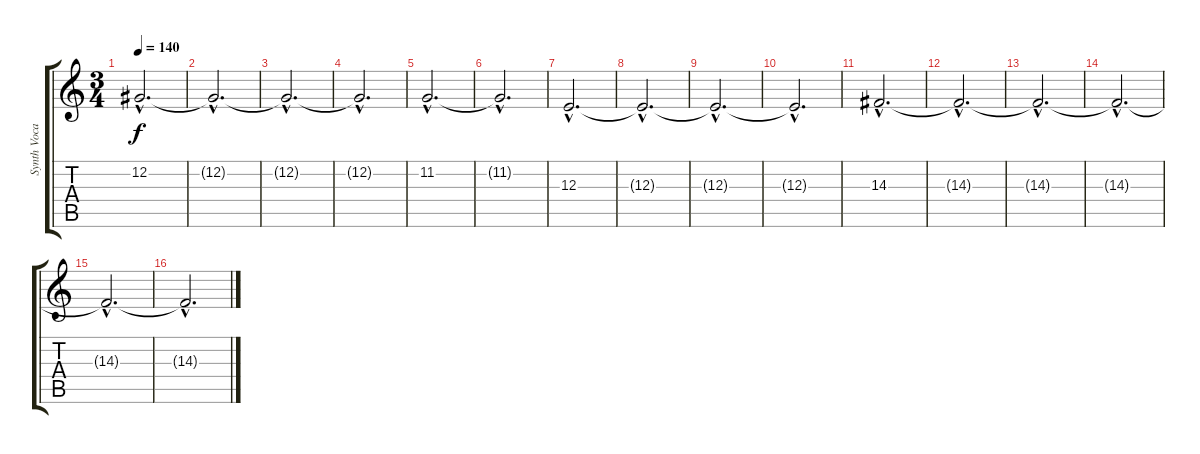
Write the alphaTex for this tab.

\track ("Synth Vocals (?)/Bass (?)" "Synth Voca") {instrument synthvoice}
\staff {score tabs}
\tuning (Db4 Ab3 E3 B2 Gb2 Db2) {hide}
\ts (3 4)
\tempo 140
\clef g2
\ks c
12.2{hac t}.2{d dy f} |
12.2{hac t}.2{d} |
12.2{hac t}.2{d} |
12.2{hac t}.2{d} |
11.2{hac}.2{d} |
11.2{hac t}.2{d} |
12.3{hac}.2{d} |
12.3{hac t}.2{d} |
12.3{hac t}.2{d} |
12.3{hac t}.2{d} |
14.3{hac}.2{d} |
14.3{hac t}.2{d} |
14.3{hac t}.2{d} |
14.3{hac t}.2{d} |
14.3{hac t}.2{d} |
14.3{hac t}.2{d}
